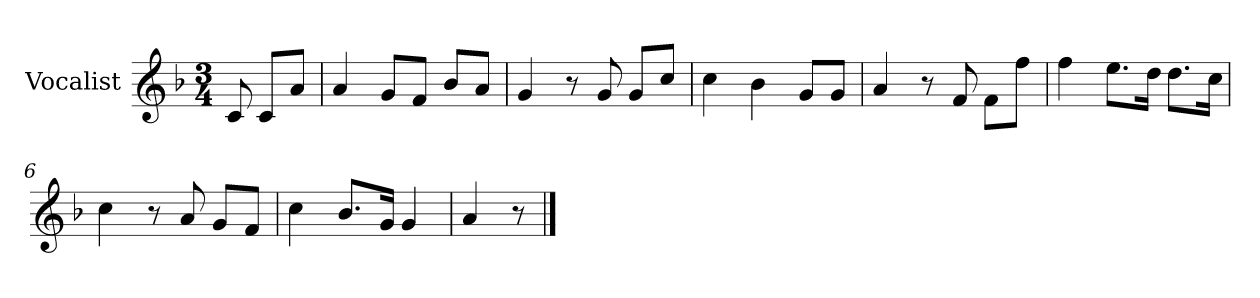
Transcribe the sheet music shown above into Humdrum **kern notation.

**kern
*part1
*staff1
*I"Vocalist
*k[b-]
*F:
*M3/4
=
8c
8cL
8aJ
=1
4a
8gL
8fJ
8b-L
8aJ
=2
4g
8r
8g
8gL
8ccJ
=3
4cc
4b-
8gL
8gJ
=4
4a
8r
8f
8fL
8ffJ
=5
4ff
8.eeL
16ddJk
8.ddL
16ccJk
=6
4cc
8r
8a
8gL
8fJ
=7
4cc
8.b-L
16gJk
4g
=8
4a
8r
==
*-
